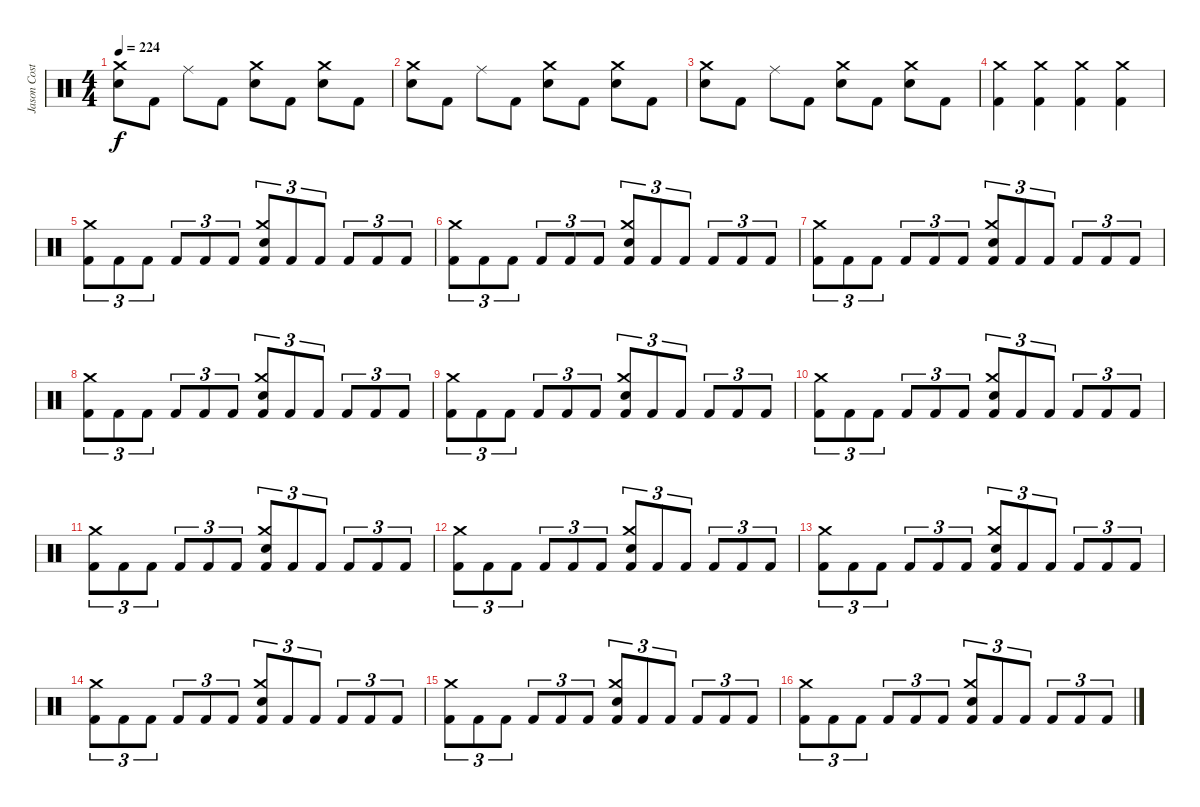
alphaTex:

\track ("Jason Costa" "Jason Cost") {instrument percussion}
\staff {score}
\articulation defaults
\ts (4 4)
\tempo 224
\clef neutral
\ks c
("Snare (hit) 2" "Crash medium (hit)").8{dy f} "Kick (hit) 2".8 "Ride (middle)".8 "Kick (hit) 2".8 ("Snare (hit) 2" "Crash medium (hit)").8 "Kick (hit) 2".8 ("Snare (hit) 2" "Crash medium (hit)").8 "Kick (hit) 2".8 |
("Snare (hit) 2" "Crash medium (hit)").8 "Kick (hit) 2".8 "Ride (middle)".8 "Kick (hit) 2".8 ("Snare (hit) 2" "Crash medium (hit)").8 "Kick (hit) 2".8 ("Snare (hit) 2" "Crash medium (hit)").8 "Kick (hit) 2".8 |
("Snare (hit) 2" "Crash medium (hit)").8 "Kick (hit) 2".8 "Ride (middle)".8 "Kick (hit) 2".8 ("Snare (hit) 2" "Crash medium (hit)").8 "Kick (hit) 2".8 ("Snare (hit) 2" "Crash medium (hit)").8 "Kick (hit) 2".8 |
("Kick (hit) 2" "Crash medium (hit)").4 ("Kick (hit) 2" "Crash medium (hit)").4 ("Kick (hit) 2" "Crash medium (hit)").4 ("Kick (hit) 2" "Crash medium (hit)").4 |
("Kick (hit) 2" "Crash medium (hit)").8{tu (3 2)} "Kick (hit) 2".8{tu (3 2)} "Kick (hit) 2".8{tu (3 2)} "Kick (hit) 2".8{tu (3 2)} "Kick (hit) 2".8{tu (3 2)} "Kick (hit) 2".8{tu (3 2)} ("Kick (hit) 2" "Snare (hit) 2" "Crash medium (hit)").8{tu (3 2)} "Kick (hit) 2".8{tu (3 2)} "Kick (hit) 2".8{tu (3 2)} "Kick (hit) 2".8{tu (3 2)} "Kick (hit) 2".8{tu (3 2)} "Kick (hit) 2".8{tu (3 2)} |
("Kick (hit) 2" "Crash medium (hit)").8{tu (3 2)} "Kick (hit) 2".8{tu (3 2)} "Kick (hit) 2".8{tu (3 2)} "Kick (hit) 2".8{tu (3 2)} "Kick (hit) 2".8{tu (3 2)} "Kick (hit) 2".8{tu (3 2)} ("Kick (hit) 2" "Snare (hit) 2" "Crash medium (hit)").8{tu (3 2)} "Kick (hit) 2".8{tu (3 2)} "Kick (hit) 2".8{tu (3 2)} "Kick (hit) 2".8{tu (3 2)} "Kick (hit) 2".8{tu (3 2)} "Kick (hit) 2".8{tu (3 2)} |
("Kick (hit) 2" "Crash medium (hit)").8{tu (3 2)} "Kick (hit) 2".8{tu (3 2)} "Kick (hit) 2".8{tu (3 2)} "Kick (hit) 2".8{tu (3 2)} "Kick (hit) 2".8{tu (3 2)} "Kick (hit) 2".8{tu (3 2)} ("Kick (hit) 2" "Snare (hit) 2" "Crash medium (hit)").8{tu (3 2)} "Kick (hit) 2".8{tu (3 2)} "Kick (hit) 2".8{tu (3 2)} "Kick (hit) 2".8{tu (3 2)} "Kick (hit) 2".8{tu (3 2)} "Kick (hit) 2".8{tu (3 2)} |
("Kick (hit) 2" "Crash medium (hit)").8{tu (3 2)} "Kick (hit) 2".8{tu (3 2)} "Kick (hit) 2".8{tu (3 2)} "Kick (hit) 2".8{tu (3 2)} "Kick (hit) 2".8{tu (3 2)} "Kick (hit) 2".8{tu (3 2)} ("Kick (hit) 2" "Snare (hit) 2" "Crash medium (hit)").8{tu (3 2)} "Kick (hit) 2".8{tu (3 2)} "Kick (hit) 2".8{tu (3 2)} "Kick (hit) 2".8{tu (3 2)} "Kick (hit) 2".8{tu (3 2)} "Kick (hit) 2".8{tu (3 2)} |
("Kick (hit) 2" "Crash medium (hit)").8{tu (3 2)} "Kick (hit) 2".8{tu (3 2)} "Kick (hit) 2".8{tu (3 2)} "Kick (hit) 2".8{tu (3 2)} "Kick (hit) 2".8{tu (3 2)} "Kick (hit) 2".8{tu (3 2)} ("Kick (hit) 2" "Snare (hit) 2" "Crash medium (hit)").8{tu (3 2)} "Kick (hit) 2".8{tu (3 2)} "Kick (hit) 2".8{tu (3 2)} "Kick (hit) 2".8{tu (3 2)} "Kick (hit) 2".8{tu (3 2)} "Kick (hit) 2".8{tu (3 2)} |
("Kick (hit) 2" "Crash medium (hit)").8{tu (3 2)} "Kick (hit) 2".8{tu (3 2)} "Kick (hit) 2".8{tu (3 2)} "Kick (hit) 2".8{tu (3 2)} "Kick (hit) 2".8{tu (3 2)} "Kick (hit) 2".8{tu (3 2)} ("Kick (hit) 2" "Snare (hit) 2" "Crash medium (hit)").8{tu (3 2)} "Kick (hit) 2".8{tu (3 2)} "Kick (hit) 2".8{tu (3 2)} "Kick (hit) 2".8{tu (3 2)} "Kick (hit) 2".8{tu (3 2)} "Kick (hit) 2".8{tu (3 2)} |
("Kick (hit) 2" "Crash medium (hit)").8{tu (3 2)} "Kick (hit) 2".8{tu (3 2)} "Kick (hit) 2".8{tu (3 2)} "Kick (hit) 2".8{tu (3 2)} "Kick (hit) 2".8{tu (3 2)} "Kick (hit) 2".8{tu (3 2)} ("Kick (hit) 2" "Snare (hit) 2" "Crash medium (hit)").8{tu (3 2)} "Kick (hit) 2".8{tu (3 2)} "Kick (hit) 2".8{tu (3 2)} "Kick (hit) 2".8{tu (3 2)} "Kick (hit) 2".8{tu (3 2)} "Kick (hit) 2".8{tu (3 2)} |
("Kick (hit) 2" "Crash medium (hit)").8{tu (3 2)} "Kick (hit) 2".8{tu (3 2)} "Kick (hit) 2".8{tu (3 2)} "Kick (hit) 2".8{tu (3 2)} "Kick (hit) 2".8{tu (3 2)} "Kick (hit) 2".8{tu (3 2)} ("Kick (hit) 2" "Snare (hit) 2" "Crash medium (hit)").8{tu (3 2)} "Kick (hit) 2".8{tu (3 2)} "Kick (hit) 2".8{tu (3 2)} "Kick (hit) 2".8{tu (3 2)} "Kick (hit) 2".8{tu (3 2)} "Kick (hit) 2".8{tu (3 2)} |
("Kick (hit) 2" "Crash medium (hit)").8{tu (3 2)} "Kick (hit) 2".8{tu (3 2)} "Kick (hit) 2".8{tu (3 2)} "Kick (hit) 2".8{tu (3 2)} "Kick (hit) 2".8{tu (3 2)} "Kick (hit) 2".8{tu (3 2)} ("Kick (hit) 2" "Snare (hit) 2" "Crash medium (hit)").8{tu (3 2)} "Kick (hit) 2".8{tu (3 2)} "Kick (hit) 2".8{tu (3 2)} "Kick (hit) 2".8{tu (3 2)} "Kick (hit) 2".8{tu (3 2)} "Kick (hit) 2".8{tu (3 2)} |
("Kick (hit) 2" "Crash medium (hit)").8{tu (3 2)} "Kick (hit) 2".8{tu (3 2)} "Kick (hit) 2".8{tu (3 2)} "Kick (hit) 2".8{tu (3 2)} "Kick (hit) 2".8{tu (3 2)} "Kick (hit) 2".8{tu (3 2)} ("Kick (hit) 2" "Snare (hit) 2" "Crash medium (hit)").8{tu (3 2)} "Kick (hit) 2".8{tu (3 2)} "Kick (hit) 2".8{tu (3 2)} "Kick (hit) 2".8{tu (3 2)} "Kick (hit) 2".8{tu (3 2)} "Kick (hit) 2".8{tu (3 2)} |
("Kick (hit) 2" "Crash medium (hit)").8{tu (3 2)} "Kick (hit) 2".8{tu (3 2)} "Kick (hit) 2".8{tu (3 2)} "Kick (hit) 2".8{tu (3 2)} "Kick (hit) 2".8{tu (3 2)} "Kick (hit) 2".8{tu (3 2)} ("Kick (hit) 2" "Snare (hit) 2" "Crash medium (hit)").8{tu (3 2)} "Kick (hit) 2".8{tu (3 2)} "Kick (hit) 2".8{tu (3 2)} "Kick (hit) 2".8{tu (3 2)} "Kick (hit) 2".8{tu (3 2)} "Kick (hit) 2".8{tu (3 2)} |
("Kick (hit) 2" "Crash medium (hit)").8{tu (3 2)} "Kick (hit) 2".8{tu (3 2)} "Kick (hit) 2".8{tu (3 2)} "Kick (hit) 2".8{tu (3 2)} "Kick (hit) 2".8{tu (3 2)} "Kick (hit) 2".8{tu (3 2)} ("Kick (hit) 2" "Snare (hit) 2" "Crash medium (hit)").8{tu (3 2)} "Kick (hit) 2".8{tu (3 2)} "Kick (hit) 2".8{tu (3 2)} "Kick (hit) 2".8{tu (3 2)} "Kick (hit) 2".8{tu (3 2)} "Kick (hit) 2".8{tu (3 2)}
